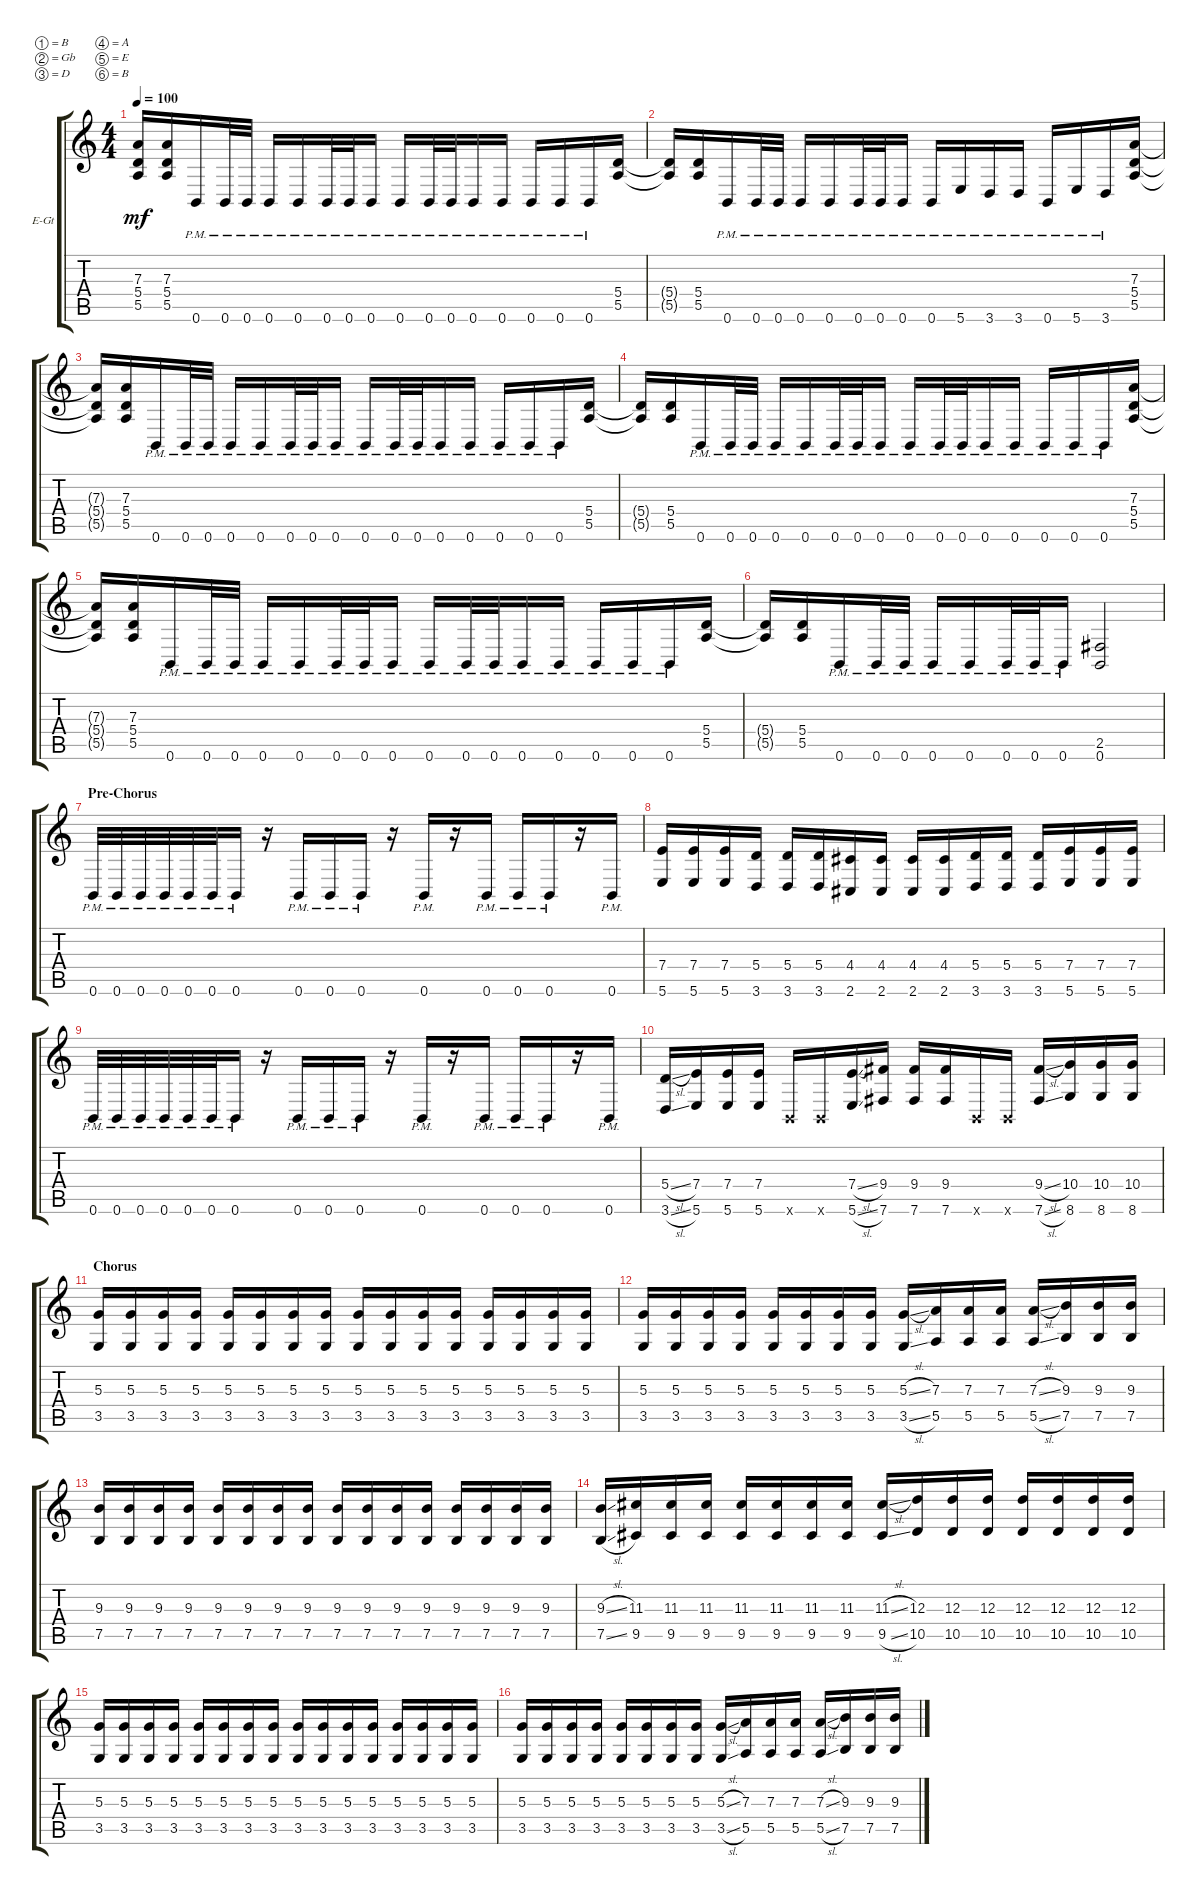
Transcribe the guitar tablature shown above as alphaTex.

\bracketExtendMode groupsimilarinstruments
\firstSystemTrackNameOrientation horizontal
\otherSystemsTrackNameOrientation horizontal
\track ("Electric Guitar 2" "E-Gt") {instrument distortionguitar}
\staff {score tabs}
\tuning (B3 Gb3 D3 A2 E2 B1)
\ts (4 4)
\tempo 100
\clef g2
\ks c
(5.5{t} 7.3{t} 5.4{t}).16{dy mf} (7.3 5.5 5.4).16 0.6{pm}.16 0.6{pm}.32 0.6{pm}.32 0.6{pm}.16 0.6{pm}.16 0.6{pm}.32 0.6{pm}.32 0.6{pm}.16 0.6{pm}.16 0.6{pm}.32 0.6{pm}.32 0.6{pm}.16 0.6{pm}.16 0.6{pm}.16 0.6{pm}.16 0.6{pm}.16 (5.5 5.4).16 |
(5.5{t} 5.4{t}).16 (5.5 5.4).16 0.6{pm}.16 0.6{pm}.32 0.6{pm}.32 0.6{pm}.16 0.6{pm}.16 0.6{pm}.32 0.6{pm}.32 0.6{pm}.16 0.6{pm}.16 5.6{pm}.16 3.6{pm}.16 3.6{pm}.16 0.6{pm}.16 5.6{pm}.16 3.6{pm}.16 (5.5 7.3 5.4).16 |
(5.5{t} 7.3{t} 5.4{t}).16 (7.3 5.5 5.4).16 0.6{pm}.16 0.6{pm}.32 0.6{pm}.32 0.6{pm}.16 0.6{pm}.16 0.6{pm}.32 0.6{pm}.32 0.6{pm}.16 0.6{pm}.16 0.6{pm}.32 0.6{pm}.32 0.6{pm}.16 0.6{pm}.16 0.6{pm}.16 0.6{pm}.16 0.6{pm}.16 (5.5 5.4).16 |
(5.5{t} 5.4{t}).16 (5.5 5.4).16 0.6{pm}.16 0.6{pm}.32 0.6{pm}.32 0.6{pm}.16 0.6{pm}.16 0.6{pm}.32 0.6{pm}.32 0.6{pm}.16 0.6{pm}.16 0.6{pm}.32 0.6{pm}.32 0.6{pm}.16 0.6{pm}.16 0.6{pm}.16 0.6{pm}.16 0.6{pm}.16 (5.5 7.3 5.4).16 |
(5.5{t} 7.3{t} 5.4{t}).16 (7.3 5.5 5.4).16 0.6{pm}.16 0.6{pm}.32 0.6{pm}.32 0.6{pm}.16 0.6{pm}.16 0.6{pm}.32 0.6{pm}.32 0.6{pm}.16 0.6{pm}.16 0.6{pm}.32 0.6{pm}.32 0.6{pm}.16 0.6{pm}.16 0.6{pm}.16 0.6{pm}.16 0.6{pm}.16 (5.5 5.4).16 |
(5.5{t} 5.4{t}).16 (5.5 5.4).16 0.6{pm}.16 0.6{pm}.32 0.6{pm}.32 0.6{pm}.16 0.6{pm}.16 0.6{pm}.32 0.6{pm}.32 0.6{pm}.16 (0.6 2.5).2 |
\section ("" "Pre-Chorus")
0.6{pm}.32 0.6{pm}.32 0.6{pm}.32 0.6{pm}.32 0.6{pm}.32 0.6{pm}.32 0.6{pm}.16 r.16 0.6{pm}.16 0.6{pm}.16 0.6{pm}.16 r.16 0.6{pm}.16 r.16 0.6{pm}.16 0.6{pm}.16 0.6{pm}.16 r.16 0.6{pm}.16 |
(5.6 7.4).16 (5.6 7.4).16 (5.6 7.4).16 (3.6 5.4).16 (3.6 5.4).16 (3.6 5.4).16 (2.6 4.4).16 (2.6 4.4).16 (2.6 4.4).16 (2.6 4.4).16 (3.6 5.4).16 (3.6 5.4).16 (3.6 5.4).16 (5.6 7.4).16 (5.6 7.4).16 (5.6 7.4).16 |
0.6{pm}.32 0.6{pm}.32 0.6{pm}.32 0.6{pm}.32 0.6{pm}.32 0.6{pm}.32 0.6{pm}.16 r.16 0.6{pm}.16 0.6{pm}.16 0.6{pm}.16 r.16 0.6{pm}.16 r.16 0.6{pm}.16 0.6{pm}.16 0.6{pm}.16 r.16 0.6{pm}.16 |
(3.6{sl} 5.4{sl}).16 (7.4 5.6).16 (7.4 5.6).16 (7.4 5.6).16 0.6{x}.16 0.6{x}.16 (5.6{sl} 7.4{sl}).16 (7.6 9.4).16 (7.6 9.4).16 (7.6 9.4).16 0.6{x}.16 0.6{x}.16 (7.6{sl} 9.4{sl}).16 (8.6 10.4).16 (8.6 10.4).16 (8.6 10.4).16 |
\section ("" "Chorus")
(3.5 5.3).16 (3.5 5.3).16 (3.5 5.3).16 (3.5 5.3).16 (3.5 5.3).16 (3.5 5.3).16 (3.5 5.3).16 (3.5 5.3).16 (3.5 5.3).16 (3.5 5.3).16 (3.5 5.3).16 (3.5 5.3).16 (3.5 5.3).16 (3.5 5.3).16 (3.5 5.3).16 (3.5 5.3).16 |
(3.5 5.3).16 (3.5 5.3).16 (3.5 5.3).16 (3.5 5.3).16 (3.5 5.3).16 (3.5 5.3).16 (3.5 5.3).16 (3.5 5.3).16 (3.5{sl} 5.3{sl}).16 (7.3 5.5).16 (7.3 5.5).16 (7.3 5.5).16 (5.5{sl} 7.3{sl}).16 (9.3 7.5).16 (9.3 7.5).16 (9.3 7.5).16 |
(9.3 7.5).16 (9.3 7.5).16 (9.3 7.5).16 (9.3 7.5).16 (9.3 7.5).16 (9.3 7.5).16 (9.3 7.5).16 (9.3 7.5).16 (9.3 7.5).16 (9.3 7.5).16 (9.3 7.5).16 (9.3 7.5).16 (9.3 7.5).16 (9.3 7.5).16 (9.3 7.5).16 (9.3 7.5).16 |
(9.3{sl} 7.5{sl}).16 (11.3 9.5).16 (11.3 9.5).16 (11.3 9.5).16 (11.3 9.5).16 (11.3 9.5).16 (11.3 9.5).16 (11.3 9.5).16 (9.5{sl} 11.3{sl}).16 (10.5 12.3).16 (10.5 12.3).16 (10.5 12.3).16 (10.5 12.3).16 (10.5 12.3).16 (10.5 12.3).16 (10.5 12.3).16 |
(3.5 5.3).16 (3.5 5.3).16 (3.5 5.3).16 (3.5 5.3).16 (3.5 5.3).16 (3.5 5.3).16 (3.5 5.3).16 (3.5 5.3).16 (3.5 5.3).16 (3.5 5.3).16 (3.5 5.3).16 (3.5 5.3).16 (3.5 5.3).16 (3.5 5.3).16 (3.5 5.3).16 (3.5 5.3).16 |
(3.5 5.3).16 (3.5 5.3).16 (3.5 5.3).16 (3.5 5.3).16 (3.5 5.3).16 (3.5 5.3).16 (3.5 5.3).16 (3.5 5.3).16 (3.5{sl} 5.3{sl}).16 (7.3 5.5).16 (7.3 5.5).16 (7.3 5.5).16 (5.5{sl} 7.3{sl}).16 (9.3 7.5).16 (9.3 7.5).16 (9.3 7.5).16
